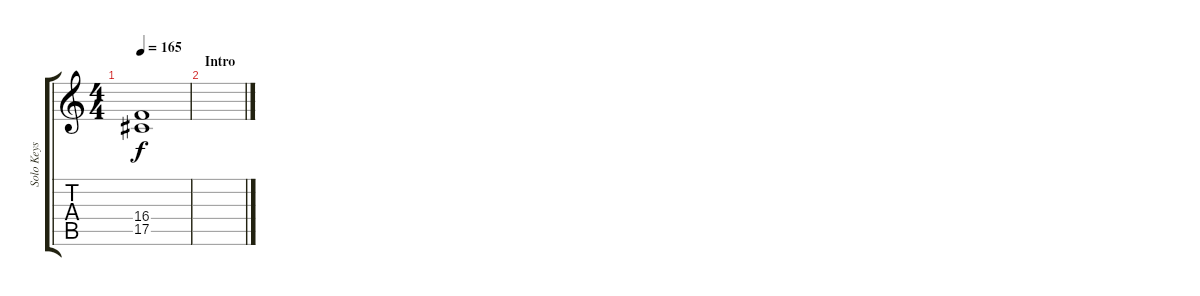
\track ("Solo Keys" "Solo Keys") {instrument harpsichord}
\staff {score tabs}
\tuning (Eb4 Bb3 Gb3 Db3 Ab2 Eb2) {hide}
\ts (4 4)
\tempo 165
\clef g2
\ks c
(16.4 17.5).1{dy f instrument birdtweet} |
\section ("" "Intro")
